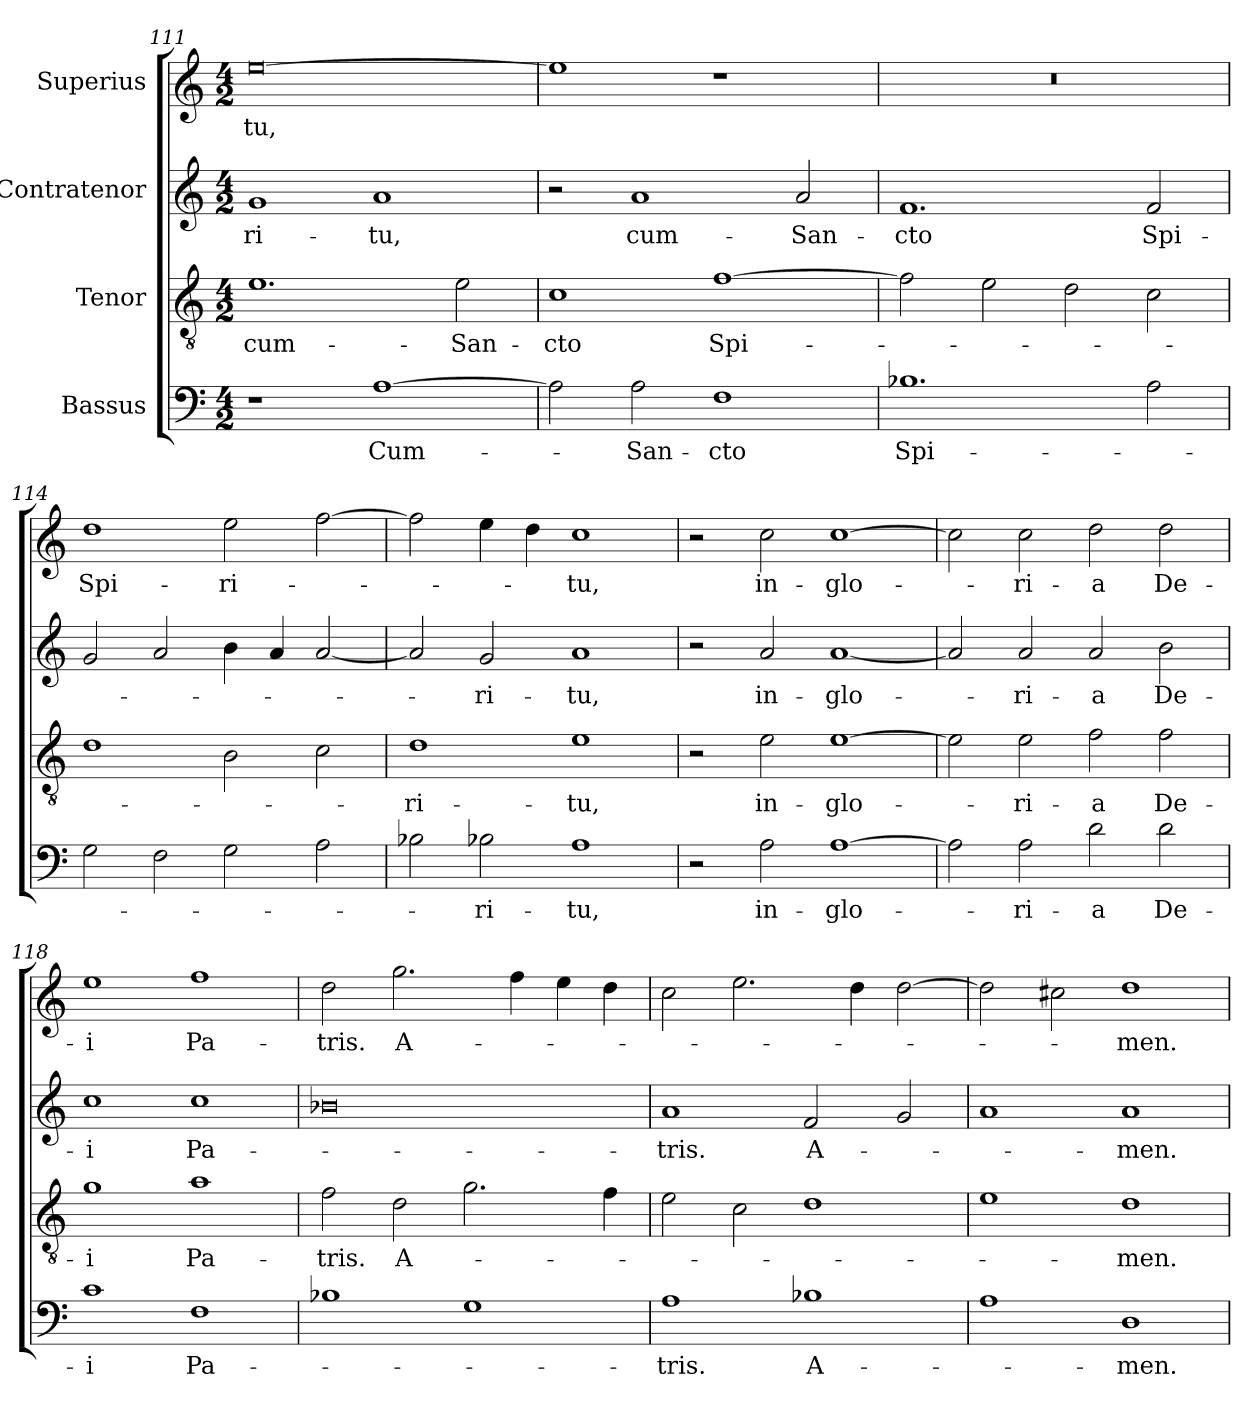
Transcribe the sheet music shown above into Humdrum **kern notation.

**kern	**text	**kern	**text	**kern	**text	**kern	**text
*part4	*part4	*part3	*part3	*part2	*part2	*part1	*part1
*staff4	*staff4	*staff3	*staff3	*staff2	*staff2	*staff1	*staff1
*I"Bassus	*	*I"Tenor	*	*I"Contratenor	*	*I"Superius	*
*clefF4	*	*clefGv2	*	*clefG2	*	*clefG2	*
*k[]	*	*k[]	*	*k[]	*	*k[]	*
*M4/2	*	*M4/2	*	*M4/2	*	*M4/2	*
=111	=111	=111	=111	=111	=111	=111	=111
1r	.	1.e\	cum-	1g/	-ri-	[0ee\	-tu,
[1A\	Cum-	.	.	1a/	-tu,	.	.
.	.	2e\	San-	.	.	.	.
=112	=112	=112	=112	=112	=112	=112	=112
2A\]	.	1c\	-cto	2r	.	1ee\]	.
2A\	San-	.	.	1a/	cum-	.	.
1F\	-cto	[1f\	Spi-	.	.	1r	.
.	.	.	.	2a/	San-	.	.
=113	=113	=113	=113	=113	=113	=113	=113
1.B-X\	Spi-	2f\]	.	1.f/	-cto	0r	.
.	.	2e\	.	.	.	.	.
.	.	2d\	.	.	.	.	.
2A\	.	2c\	.	2f/	Spi-	.	.
=114	=114	=114	=114	=114	=114	=114	=114
2G\	.	1d\	.	2g/	.	1dd\	Spi-
2F\	.	.	.	2a/	.	.	.
2G\	.	2B\	.	4b\	.	2ee\	-ri-
.	.	.	.	4a/	.	.	.
2A\	.	2c\	.	[2a/	.	[2ff\	.
=115	=115	=115	=115	=115	=115	=115	=115
2B-X\	.	1d\	-ri-	2a/]	.	2ff\]	.
2B-X\	-ri-	.	.	2g/	-ri-	4ee\	.
.	.	.	.	.	.	4dd\	.
1A\	-tu,	1e\	-tu,	1a/	-tu,	1cc\	-tu,
=116	=116	=116	=116	=116	=116	=116	=116
2r	.	2r	.	2r	.	2r	.
2A\	in-	2e\	in-	2a/	in-	2cc\	in-
[1A\	glo-	[1e\	glo-	[1a/	glo-	[1cc\	glo-
=117	=117	=117	=117	=117	=117	=117	=117
2A\]	.	2e\]	.	2a/]	.	2cc\]	.
2A\	-ri-	2e\	-ri-	2a/	-ri-	2cc\	-ri-
2d\	-a	2f\	-a	2a/	-a	2dd\	-a
2d\	De-	2f\	De-	2b\	De-	2dd\	De-
=118	=118	=118	=118	=118	=118	=118	=118
1c\	-i	1g\	-i	1cc\	-i	1ee\	-i
1F\	Pa-	1a\	Pa-	1cc\	Pa-	1ff\	Pa-
=119	=119	=119	=119	=119	=119	=119	=119
1B-X\	.	2f\	-tris.	0b-X\	.	2dd\	-tris.
.	.	2d\	A-	.	.	2.gg\	A-
1G\	.	2.g\	.	.	.	.	.
.	.	.	.	.	.	4ff\	.
.	.	.	.	.	.	4ee\	.
.	.	4f\	.	.	.	4dd\	.
=120	=120	=120	=120	=120	=120	=120	=120
1A\	-tris.	2e\	.	1a/	-tris.	2cc\	.
.	.	2c\	.	.	.	2.ee\	.
1B-X\	A-	1d\	.	2f/	A-	.	.
.	.	.	.	.	.	4dd\	.
.	.	.	.	2g/	.	[2dd\	.
=121	=121	=121	=121	=121	=121	=121	=121
1A\	.	1e\	.	1a/	.	2dd\]	.
.	.	.	.	.	.	2cc#X\	.
1D\	-men.	1d\	-men.	1a/	-men.	1dd\	-men.
=	=	=	=	=	=	=	=
*-	*-	*-	*-	*-	*-	*-	*-
